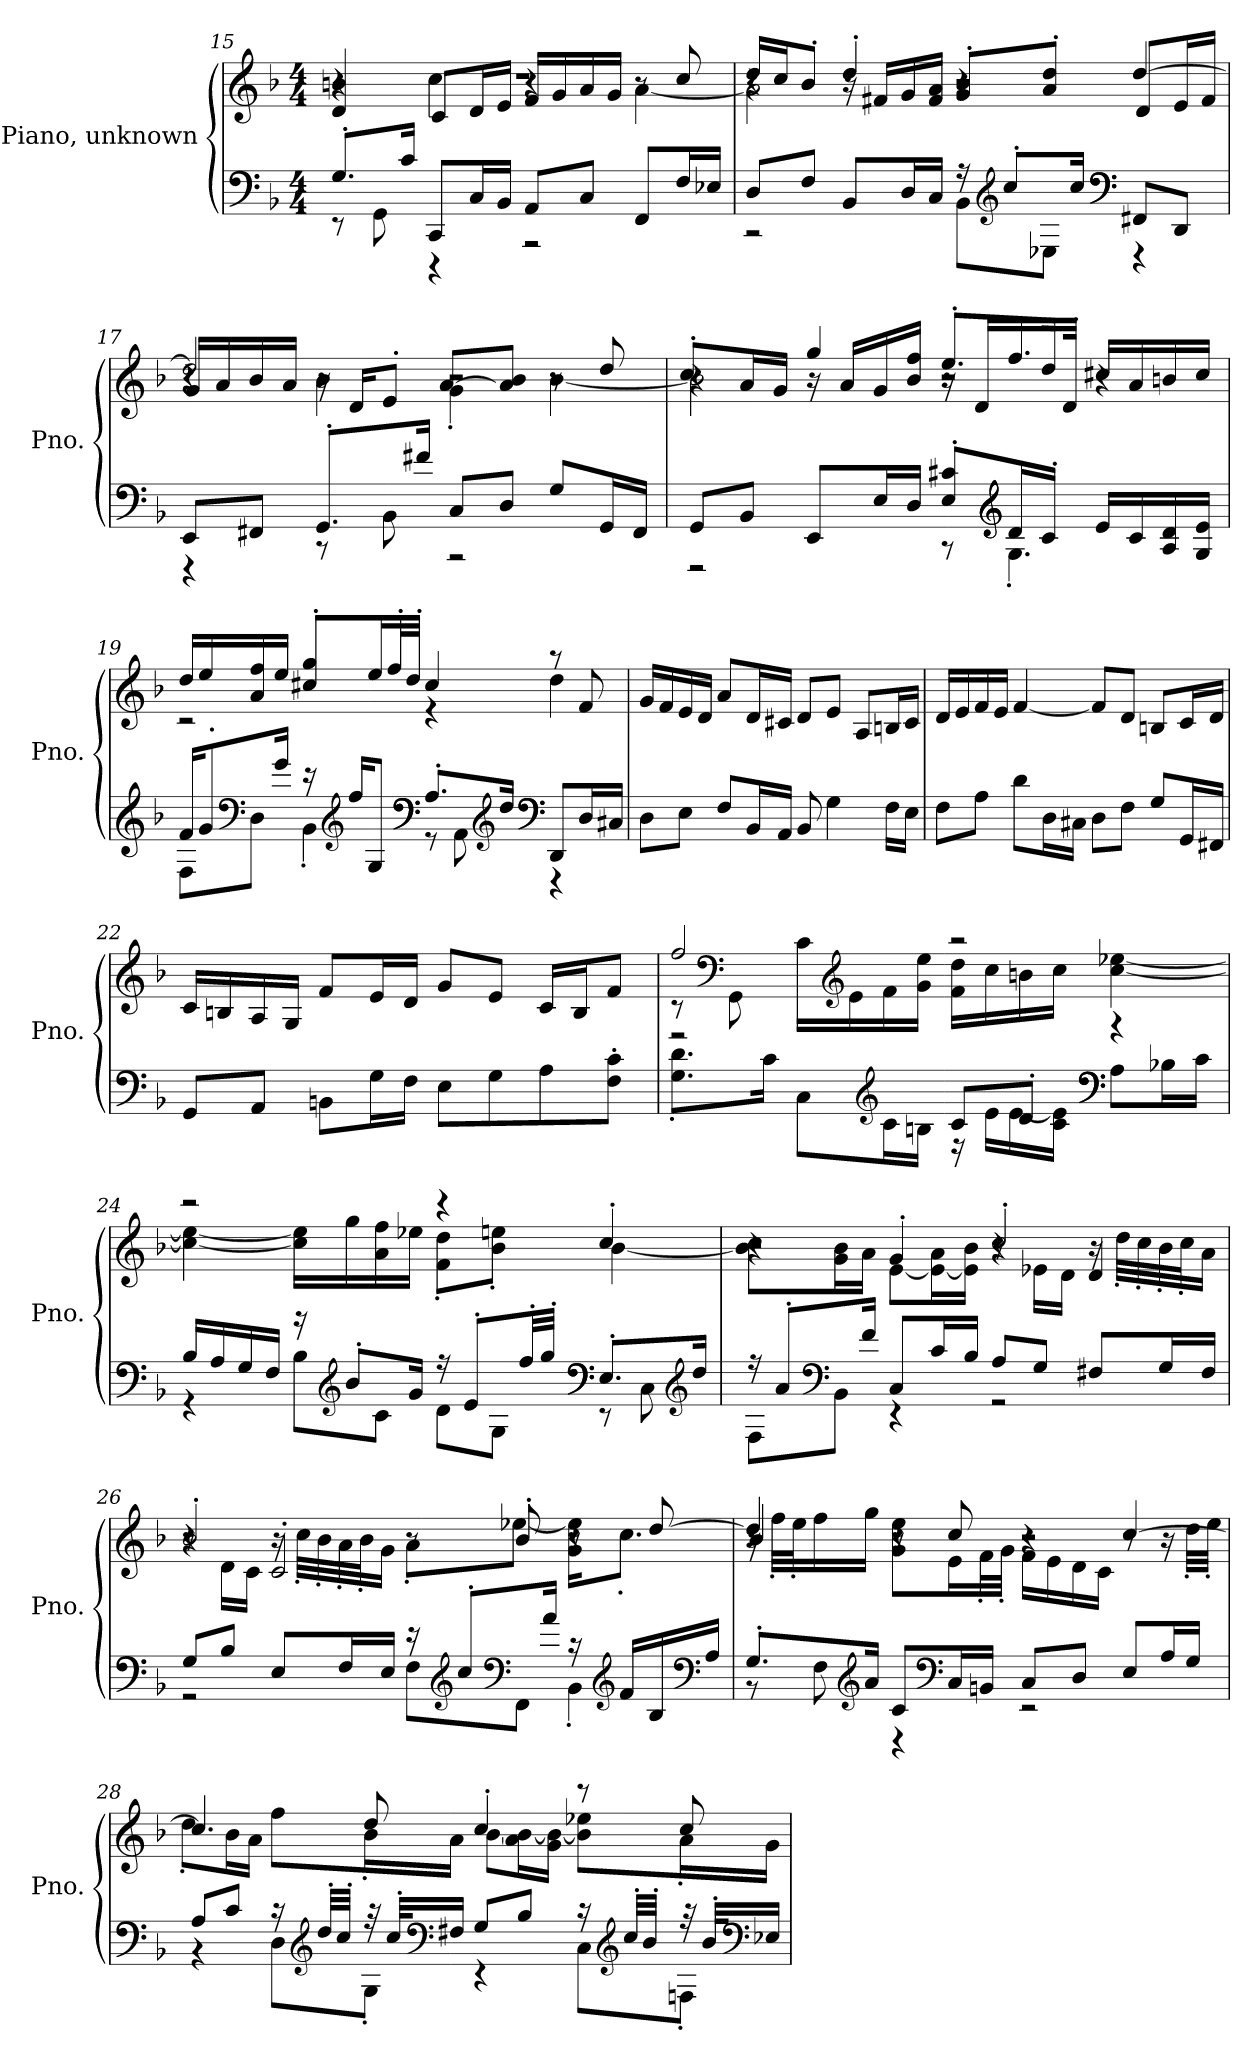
**kern	**kern
*part1	*part1
*staff2	*staff1
*I"Piano, unknown	*
*I'Pno.	*
!!LO:PB:g=z
*clefF4	*clefG2
*k[b-]	*k[b-]
*M4/4	*M4/4
=15	=15
*^	*^
*	*	*	*^
8.G'/L	8r	1r	4r	4d/ 4bn/
.	8GG\	.	.	.
16c/Jk	.	.	.	.
8CC/L	4r	.	4cc\	8c/L
16C/L	.	.	.	16d/L
16BB-/JJ	.	.	.	16e/JJ
8AA/L	2r	.	4r	16f/LL
.	.	.	.	16g/
8C/J	.	.	.	16a/
.	.	.	.	16g/JJ
8FF/L	.	.	[4a\	8r
16F/L	.	.	.	8cc/
16E-X/JJ	.	.	.	.
=16	=16	=16	=16	=16
8D/L	2r	4r	2a\]	16dd/LL
.	.	.	.	16cc/J
8F/J	.	.	.	8b-'/J
8BB-/L	.	4dd'/	.	16r
.	.	.	.	16f#X/LL
16D/L	.	.	.	16g/
16C/JJ	.	.	.	16f#/ 16a/JJ
16r	8BB-\L	4r	2r	8g/' 8b-/'L
*clefG2	*	*	*	*
8cc'/L	.	.	.	.
.	8E-X\J	.	.	8a/' 8dd/'J
16cc/Jk	.	.	.	.
*clefF4	*	*	*	*
8FF#X/L	4r	[4dd/	.	8d/L
8DD/J	.	.	.	16e/L
.	.	.	.	16f#/JJ
!!LO:LB:g=z	!!	!!
=17	=17	=17	=17	=17
8EE/L	4r	2dd/]	4r	16g/LL
.	.	.	.	16a/
8FF#X/J	.	.	.	16b-/
.	.	.	.	16a/JJ
8.GG'/L	8r	.	4b-\	16r
.	.	.	.	16d/KL
.	8BB-\	.	.	8e'/J
16f#X/Jk	.	.	.	.
8C/L	2r	2r	4g'\	[8a/L
8D/J	.	.	.	8a/] 8b-/J
8G/L	.	.	[4b-\	8r
16GG/L	.	.	.	8dd/
16FF#/JJ	.	.	.	.
=18	=18	=18	=18	=18
8GG/L	2r	4r	2b-\]	8cc'/L
8BB-/J	.	.	.	16a/L
.	.	.	.	16g/JJ
8EE/L	.	4gg/	.	16r
.	.	.	.	16a/LL
16E/L	.	.	.	16g/
16D/JJ	.	.	.	16b-/ 16ff/JJ
8E/' 8c#X/'L	8r	8.ee'/L	2r	16r
.	.	.	.	16d/LL
*clefG2	*	*	*	*
16d/L	4.G'\	.	.	16.ff'/
16c#'/JJ	.	16dd/Jk	.	.
.	.	.	.	32d'/JJk
16e/LL	.	4r	.	16cc#X/LL
16c#/	.	.	.	16a/
16A/ 16d/	.	.	.	16bn/
16G/ 16e/JJ	.	.	.	16cc#/JJ
*	*	*	*v	*v
!!LO:LB:g=z
=19	=19	=19	=19
16f/KL	8F\L	16dd/LL	2r
8g'/	.	16ee/	.
*clefF4	*	*	*
.	8D\J	16a/ 16ff/	.
16g/Jk	.	16ee/JJ	.
16r	4BB-'\	8cc#X/' 8gg/'L	.
*clefG2	*	*	*
16ff/KL	.	.	.
8G/J	.	16ee/L	.
.	.	32ff'/L	.
.	.	32dd'/JJJ	.
*clefF4	*	*	*
8.A'/L	8r	4cc#/	4r
.	8AA\	.	.
*clefG2	*	*	*
16dd/Jk	.	.	.
*clefF4	*	*	*
8DD/L	4r	8r	4dd\
16D/L	.	8f/	.
16C#X/JJ	.	.	.
*v	*v	*	*
*	*v	*v
=20	=20
8D\L	16g/LL
.	16f/
8E\J	16e/
.	16d/JJ
8F/L	8a/L
16BB-/L	16d/L
16AA/JJ	16c#X/JJ
8BB-/	8d/L
4G\	8e/J
.	8A/L
16F\LL	16Bn/L
16E\JJ	16c#/JJ
!!LO:LB:g=z
=21	=21
8F\L	16d/LL
.	16e/
8A\J	16f/
.	16e/JJ
8d\L	[4f/
16D\L	.
16C#X\JJ	.
8D\L	8f/L]
8F\J	8d/J
8G/L	8Bn/L
16GG/L	16c/L
16FF#X/JJ	16d/JJ
=22	=22
8GG/L	16c/LL
.	16Bn/
8AA/J	16A/
.	16G/JJ
8BBn\L	8f/L
16G\L	16e/L
16F\JJ	16d/JJ
8E\L	8g/L
8G\	8e/J
8A\	16c/LL
.	16B/J
8F\' 8c\'J	8f/J
!!LO:LB:g=z
=23	=23
*^	*^
2r	8.G\' 8.d\'L	2ff/	8r
*	*	*clefF4	*
.	.	.	8GG\
.	16c\Jk	.	.
.	8C\L	.	16c\LL
*	*	*clefG2	*
.	.	.	16e\
*clefG2	*	*	*
.	16c\L	.	16f\
.	16Bn\JJ	.	16g\ 16ee\JJ
8c/L	16r	2r	16f\ 16dd\LL
.	16e\LL	.	16cc\
8d'/J	[16e\	.	16bn\
.	16c\ 16e\]JJ	.	16cc\JJ
*clefF4	*	*	*
4r	8A\L	.	[4cc\ [4ee-X\
.	16B-X\L	.	.
.	16c\JJ	.	.
=24	=24	=24	=24
16B-/LL	4r	2r	4cc\_ 4ee-\_
16A/	.	.	.
16G/	.	.	.
16F/JJ	.	.	.
16r	8B-\L	.	16cc\] 16ee-\]LL
*clefG2	*	*	*
8b-'/L	.	.	16gg\
.	8c\J	.	16a\ 16ff\
16g/Jk	.	.	16ee-X\JJ
16r	8d\L	4r	8f\' 8dd\'L
8e'/L	.	.	.
.	8G\J	.	8b-\' 8een\'J
32ff'/LL	.	.	.
32gg'/JJJ	.	.	.
*clefF4	*	*	*
8.E'/L	8r	4cc'/	[4b-\
.	8C\	.	.
*clefG2	*	*	*
16dd/Jk	.	.	.
!!LO:LB:g=z
=25	=25	=25	=25
*	*	*	*^
16r	8F\L	4r	8b-\] 8cc\L	2r
8a'/L	.	.	.	.
*clefF4	*	*	*	*
.	8BB-\J	.	16g\ 16b-\L	.
16f/Jk	.	.	16a\JJ	.
8C/L	4r	4g'/	[8e\L	.
16c/L	.	.	16e\_ 16a\L	.
16B-/JJ	.	.	16e\] 16b-\JJ	.
8A/L	2r	2cc'/	8r	4r
8G/J	.	.	16e-X\LL	.
.	.	.	16d\JJ	.
8F#X/L	.	.	16r	4d/
.	.	.	32dd'\LLL	.
.	.	.	32cc'\	.
16G/L	.	.	32b-'\	.
.	.	.	32cc'\J	.
16F#/JJ	.	.	16a\JJ	.
=26	=26	=26	=26	=26
8G/L	2r	2b-'/	8r	4r
8B-/J	.	.	16d\LL	.
.	.	.	16c\JJ	.
8E/L	.	.	16r	2c'/
.	.	.	32cc'\LLL	.
.	.	.	32b-'\	.
16F/L	.	.	32a'\	.
.	.	.	32b-'\J	.
16E/JJ	.	.	16g\JJ	.
16r	8F\L	8r	8a'\L	.
*clefG2	*	*	*	*
8cc'/L	.	.	.	.
*clefF4	*	*	*	*
.	8FF\J	8b-'/	[8ee-X\J	.
16a/Jk	.	.	.	.
16r	4BB-'\	8r	16g\ 16ee-\]KL	4r
*clefG2	*	*	*	*
16f/LL	.	.	8.cc'\J	.
16B-/	.	[8dd/	.	.
*clefF4	*	*	*	*
16A/JJ	.	.	.	.
!!LO:PB:g=z	!!	!!
=27	=27	=27	=27	=27
8.G'/L	8r	4dd/]	16r	4b-/
.	.	.	32ff'\LLL	.
.	.	.	32ee'\J	.
.	8F\	.	16ff\	.
*clefG2	*	*	*	*
16a/Jk	.	.	16gg\JJ	.
8c/L	4r	8r	8g\ 8ee\L	4r
*clefF4	*	*	*	*
16C/L	.	8cc/	16e\L	.
16BBn/JJ	.	.	32f'\L	.
.	.	.	32g'\JJJ	.
8C/L	2r	4r	16f\LL	2r
.	.	.	16e\	.
8D/J	.	.	16d\	.
.	.	.	16c\JJ	.
8E/L	.	[4cc/	8r	.
16A/L	.	.	16r	.
16G/JJ	.	.	32dd'\LLL	.
.	.	.	32ee'\JJJ	.
*	*	*	*v	*v
!!LO:LB:g=z
=28	=28	=28	=28
8A/L	4r	4.cc/]	8dd'\L
8c/J	.	.	16b-\L
.	.	.	16a\JJ
16r	8D\L	.	8ff\L
*clefG2	*	*	*
32dd'/LLL	.	.	.
32cc'/JJJ	.	.	.
32r	8G'\J	8dd/	16b-'\L
32cc'/KLL	.	.	.
*clefF4	*	*	*
16F#X/JJ	.	.	16a\JJ
8G/L	4r	4cc'/	[8b-\L
8B-/J	.	.	16a\ 16b-\_L
.	.	.	16g\ 16b-\_JJ
16r	8C\L	8r	8b-\] 8ee-X\L
*clefG2	*	*	*
32cc'/LLL	.	.	.
32b-'/JJJ	.	.	.
32r	8Fn'\J	8cc/	16a'\L
32b-'/KLL	.	.	.
*clefF4	*	*	*
16E-X/JJ	.	.	16g\JJ
*v	*v	*	*
*	*v	*v
=	=
*-	*-
